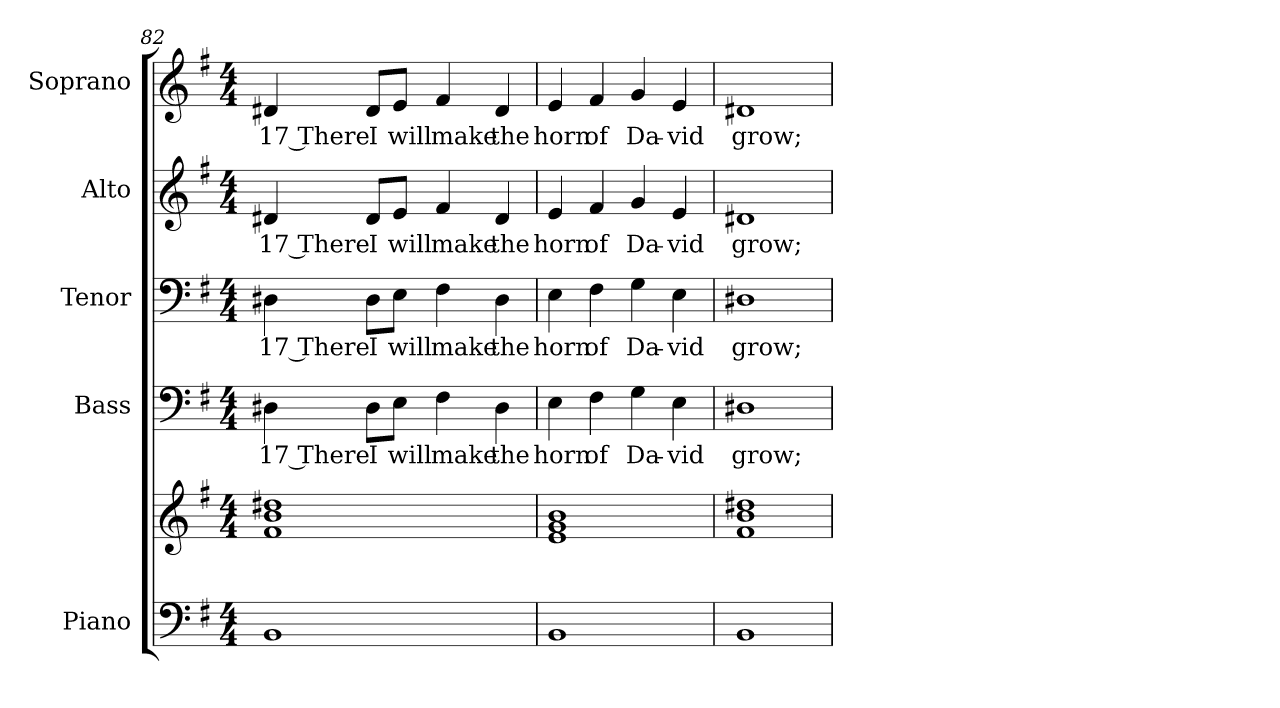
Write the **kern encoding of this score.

**kern	**kern	**kern	**text	**kern	**text	**kern	**text	**kern	**text
*part5	*part5	*part4	*part4	*part3	*part3	*part2	*part2	*part1	*part1
*staff6	*staff5	*staff4	*staff4	*staff3	*staff3	*staff2	*staff2	*staff1	*staff1
*I"Piano	*	*I"Bass	*	*I"Tenor	*	*I"Alto	*	*I"Soprano	*
*I'Pno.	*	*I'B.	*	*I'T.	*	*I'A.	*	*I'S.	*
!!LO:PB:g=z
*clefF4	*clefG2	*clefF4	*	*clefF4	*	*clefG2	*	*clefG2	*
*k[f#]	*k[f#]	*k[f#]	*	*k[f#]	*	*k[f#]	*	*k[f#]	*
*G:	*G:	*G:	*	*G:	*	*G:	*	*G:	*
*M4/4	*M4/4	*M4/4	*	*M4/4	*	*M4/4	*	*M4/4	*
=82	=82	=82	=82	=82	=82	=82	=82	=82	=82
!	!	!	!LO:LY:b:color=#000000	!	!	!	!	!	!
!	!	!	!	!	!LO:LY:b:color=#000000	!	!	!	!
!	!	!	!	!	!	!	!LO:LY:b:color=#000000	!	!
!	!	!	!	!	!	!	!	!	!LO:LY:b:color=#000000
1BBi	1f#i 1bi 1dd#Xi	4D#Xi\	17 There	4D#Xi\	17 There	4d#Xi/	17 There	4d#Xi/	17 There
!	!	!	!LO:LY:b:color=#000000	!	!	!	!	!	!
!	!	!	!	!	!LO:LY:b:color=#000000	!	!	!	!
!	!	!	!	!	!	!	!LO:LY:b:color=#000000	!	!
!	!	!	!	!	!	!	!	!	!LO:LY:b:color=#000000
.	.	8D#i\L	I	8D#i\L	I	8d#i/L	I	8d#i/L	I
!	!	!	!LO:LY:b:color=#000000	!	!	!	!	!	!
!	!	!	!	!	!LO:LY:b:color=#000000	!	!	!	!
!	!	!	!	!	!	!	!LO:LY:b:color=#000000	!	!
!	!	!	!	!	!	!	!	!	!LO:LY:b:color=#000000
.	.	8Ei\J	will	8Ei\J	will	8ei/J	will	8ei/J	will
!	!	!	!LO:LY:b:color=#000000	!	!	!	!	!	!
!	!	!	!	!	!LO:LY:b:color=#000000	!	!	!	!
!	!	!	!	!	!	!	!LO:LY:b:color=#000000	!	!
!	!	!	!	!	!	!	!	!	!LO:LY:b:color=#000000
.	.	4F#i\	make	4F#i\	make	4f#i/	make	4f#i/	make
!	!	!	!LO:LY:b:color=#000000	!	!	!	!	!	!
!	!	!	!	!	!LO:LY:b:color=#000000	!	!	!	!
!	!	!	!	!	!	!	!LO:LY:b:color=#000000	!	!
!	!	!	!	!	!	!	!	!	!LO:LY:b:color=#000000
.	.	4D#i\	the	4D#i\	the	4d#i/	the	4d#i/	the
=83	=83	=83	=83	=83	=83	=83	=83	=83	=83
!	!	!	!LO:LY:b:color=#000000	!	!	!	!	!	!
!	!	!	!	!	!LO:LY:b:color=#000000	!	!	!	!
!	!	!	!	!	!	!	!LO:LY:b:color=#000000	!	!
!	!	!	!	!	!	!	!	!	!LO:LY:b:color=#000000
1BBi	1ei 1gi 1bi	4Ei\	horn	4Ei\	horn	4ei/	horn	4ei/	horn
!	!	!	!LO:LY:b:color=#000000	!	!	!	!	!	!
!	!	!	!	!	!LO:LY:b:color=#000000	!	!	!	!
!	!	!	!	!	!	!	!LO:LY:b:color=#000000	!	!
!	!	!	!	!	!	!	!	!	!LO:LY:b:color=#000000
.	.	4F#i\	of	4F#i\	of	4f#i/	of	4f#i/	of
!	!	!	!LO:LY:b:color=#000000	!	!	!	!	!	!
!	!	!	!	!	!LO:LY:b:color=#000000	!	!	!	!
!	!	!	!	!	!	!	!LO:LY:b:color=#000000	!	!
!	!	!	!	!	!	!	!	!	!LO:LY:b:color=#000000
.	.	4Gi\	Da-	4Gi\	Da-	4gi/	Da-	4gi/	Da-
!	!	!	!LO:LY:b:color=#000000	!	!	!	!	!	!
!	!	!	!	!	!LO:LY:b:color=#000000	!	!	!	!
!	!	!	!	!	!	!	!LO:LY:b:color=#000000	!	!
!	!	!	!	!	!	!	!	!	!LO:LY:b:color=#000000
.	.	4Ei\	-vid	4Ei\	-vid	4ei/	-vid	4ei/	-vid
!!LO:PB:g=z
=84	=84	=84	=84	=84	=84	=84	=84	=84	=84
!	!	!	!LO:LY:b:color=#000000	!	!	!	!	!	!
!	!	!	!	!	!LO:LY:b:color=#000000	!	!	!	!
!	!	!	!	!	!	!	!LO:LY:b:color=#000000	!	!
!	!	!	!	!	!	!	!	!	!LO:LY:b:color=#000000
1BBi	1f#i 1bi 1dd#Xi	1D#Xi	grow;	1D#Xi	grow;	1d#Xi	grow;	1d#Xi	grow;
=	=	=	=	=	=	=	=	=	=
*-	*-	*-	*-	*-	*-	*-	*-	*-	*-
